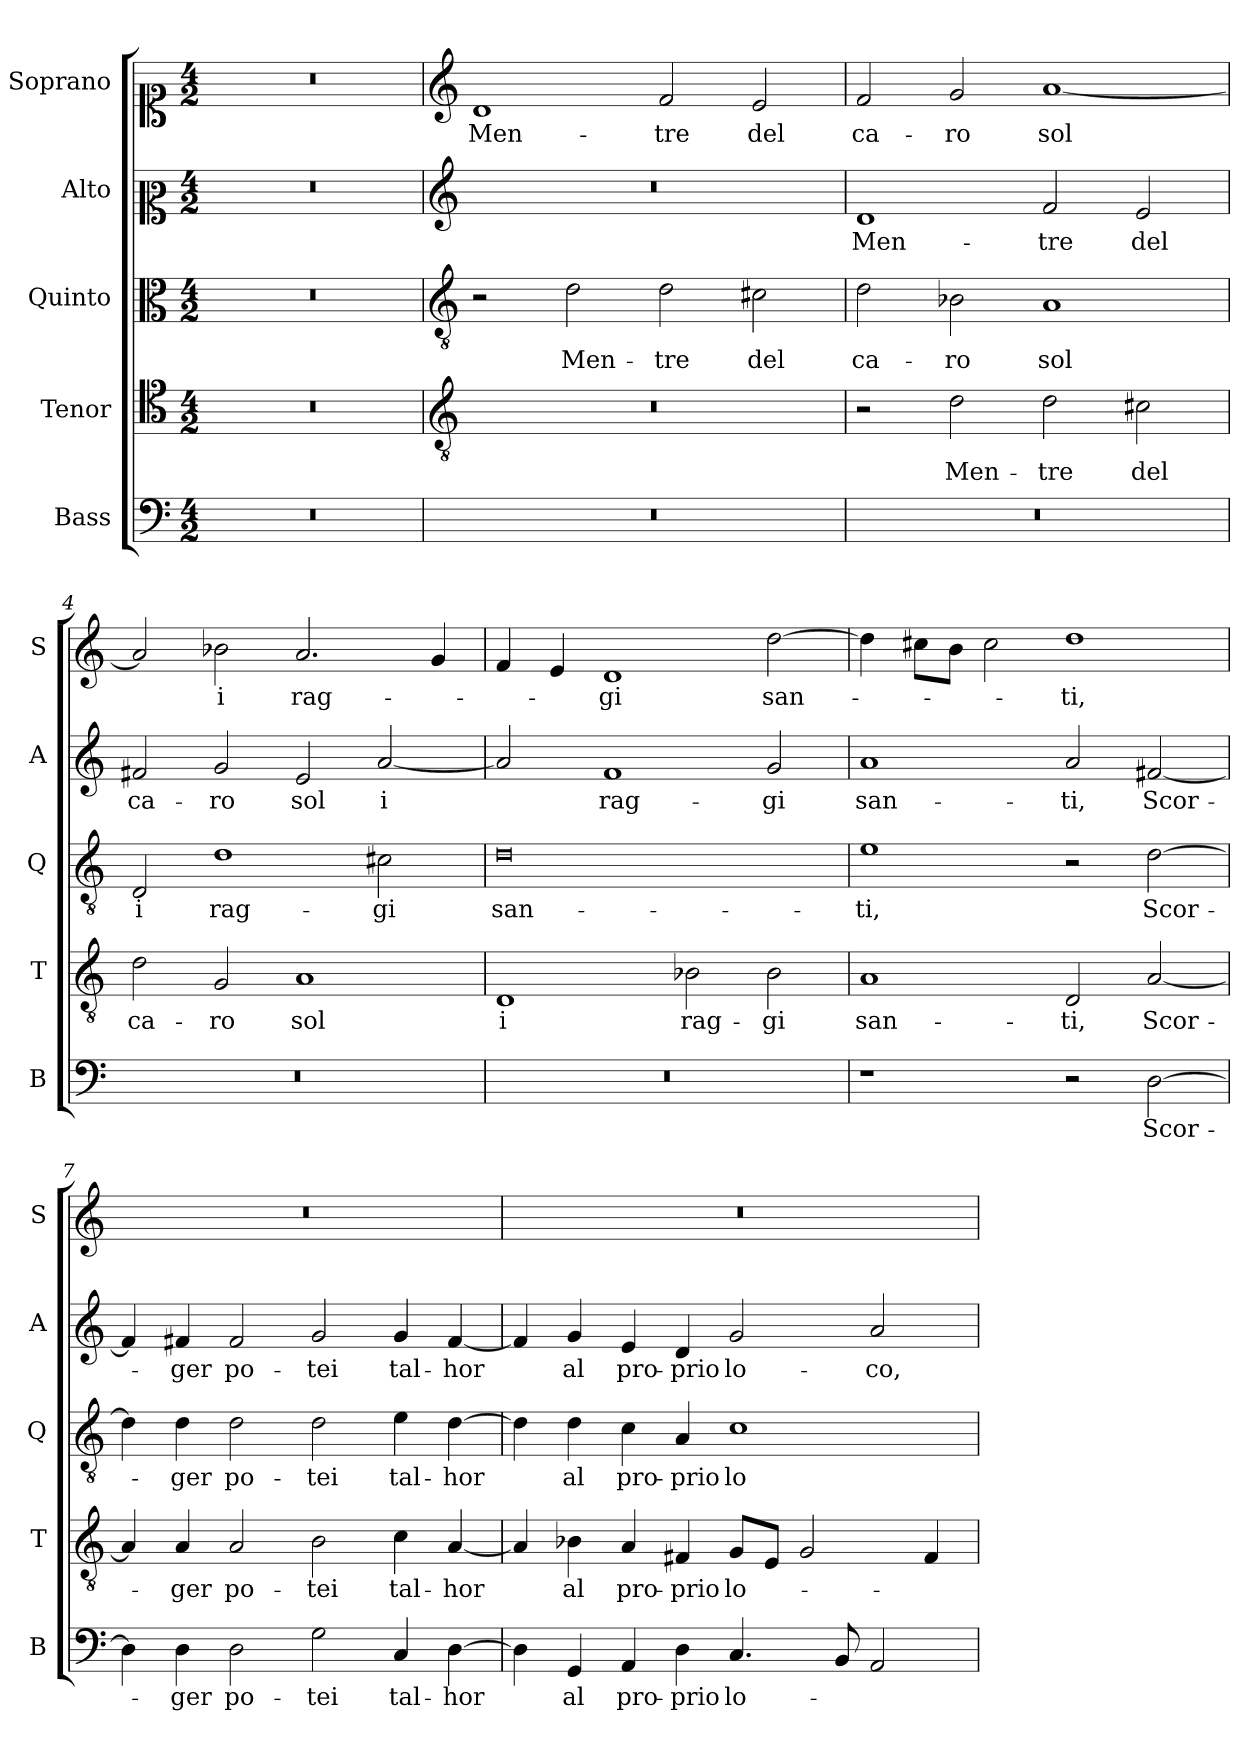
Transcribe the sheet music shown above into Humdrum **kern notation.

**kern	**text	**kern	**text	**kern	**text	**kern	**text	**kern	**text
*part5	*part5	*part4	*part4	*part3	*part3	*part2	*part2	*part1	*part1
*staff5	*staff5	*staff4	*staff4	*staff3	*staff3	*staff2	*staff2	*staff1	*staff1
*I"Bass	*	*I"Tenor	*	*I"Quinto	*	*I"Alto	*	*I"Soprano	*
*I'B	*	*I'T	*	*I'Q	*	*I'A	*	*I'S	*
*clefF4	*	*clefC4	*	*clefC3	*	*clefC2	*	*clefC1	*
*k[]	*	*k[]	*	*k[]	*	*k[]	*	*k[]	*
*C:	*	*C:	*	*C:	*	*C:	*	*C:	*
*M4/2	*	*M4/2	*	*M4/2	*	*M4/2	*	*M4/2	*
=1	=1	=1	=1	=1	=1	=1	=1	=1	=1
0r	.	0r	.	0r	.	0r	.	0r	.
=2	=2	=2	=2	=2	=2	=2	=2	=2	=2
*	*	*clefGv2	*	*clefGv2	*	*clefG2	*	*clefG2	*
!	!	!	!	!	!	!	!	!	!LO:LY:b
0r	.	0r	.	2r	.	0r	.	1d	Men-
!	!	!	!	!	!LO:LY:b	!	!	!	!
.	.	.	.	2d\	Men-	.	.	.	.
!	!	!	!	!	!LO:LY:b	!	!	!	!LO:LY:b
.	.	.	.	2d\	-tre	.	.	2f/	-tre
!	!	!	!	!	!LO:LY:b	!	!	!	!LO:LY:b
.	.	.	.	2c#X\	del	.	.	2e/	del
=3	=3	=3	=3	=3	=3	=3	=3	=3	=3
!	!	!	!	!	!LO:LY:b	!	!LO:LY:b	!	!LO:LY:b
0r	.	2r	.	2d\	ca-	1d	Men-	2f/	ca-
!	!	!	!LO:LY:b	!	!LO:LY:b	!	!	!	!LO:LY:b
.	.	2d\	Men-	2B-X\	-ro	.	.	2g/	-ro
!	!	!	!LO:LY:b	!	!LO:LY:b	!	!LO:LY:b	!	!LO:LY:b
.	.	2d\	-tre	1A	sol	2f/	-tre	[1a	sol
!	!	!	!LO:LY:b	!	!	!	!LO:LY:b	!	!
.	.	2c#X\	del	.	.	2e/	del	.	.
=4	=4	=4	=4	=4	=4	=4	=4	=4	=4
!	!	!	!LO:LY:b	!	!LO:LY:b	!	!LO:LY:b	!	!
0r	.	2d\	ca-	2D/	i	2f#X/	ca-	2a/]	.
!	!	!	!LO:LY:b	!	!LO:LY:b	!	!LO:LY:b	!	!LO:LY:b
.	.	2G/	-ro	1d	rag-	2g/	-ro	2b-X\	i
!	!	!	!LO:LY:b	!	!	!	!LO:LY:b	!	!LO:LY:b
.	.	1A	sol	.	.	2e/	sol	2.a/	rag-
!	!	!	!	!	!LO:LY:b	!	!LO:LY:b	!	!
.	.	.	.	2c#X\	-gi	[2a/	i	.	.
.	.	.	.	.	.	.	.	4g/	.
!!LO:LB:g=z
=5	=5	=5	=5	=5	=5	=5	=5	=5	=5
!	!	!	!LO:LY:b	!	!LO:LY:b	!	!	!	!
0r	.	1D	i	0d	san-	2a/]	.	4f/	.
.	.	.	.	.	.	.	.	4e/	.
!	!	!	!	!	!	!	!LO:LY:b	!	!LO:LY:b
.	.	.	.	.	.	1f	rag-	1d	-gi
!	!	!	!LO:LY:b	!	!	!	!	!	!
.	.	2B-X\	rag-	.	.	.	.	.	.
!	!	!	!LO:LY:b	!	!	!	!LO:LY:b	!	!LO:LY:b
.	.	2B-\	-gi	.	.	2g/	-gi	[2dd\	san-
=6	=6	=6	=6	=6	=6	=6	=6	=6	=6
!	!	!	!LO:LY:b	!	!LO:LY:b	!	!LO:LY:b	!	!
1r	.	1A	san-	1e	-ti,	1a	san-	4dd\]	.
.	.	.	.	.	.	.	.	8cc#X\L	.
.	.	.	.	.	.	.	.	8b\J	.
.	.	.	.	.	.	.	.	2cc#\	.
!	!	!	!LO:LY:b	!	!	!	!LO:LY:b	!	!LO:LY:b
2r	.	2D/	-ti,	2r	.	2a/	-ti,	1dd	-ti,
!	!LO:LY:b	!	!LO:LY:b	!	!LO:LY:b	!	!LO:LY:b	!	!
[2D\	Scor-	[2A/	Scor-	[2d\	Scor-	[2f#X/	Scor-	.	.
=7	=7	=7	=7	=7	=7	=7	=7	=7	=7
4D\]	.	4A/]	.	4d\]	.	4f#/]	.	0r	.
!	!LO:LY:b	!	!LO:LY:b	!	!LO:LY:b	!	!LO:LY:b	!	!
4D\	-ger	4A/	-ger	4d\	-ger	4f#X/	-ger	.	.
!	!LO:LY:b	!	!LO:LY:b	!	!LO:LY:b	!	!LO:LY:b	!	!
2D\	po-	2A/	po-	2d\	po-	2f#/	po-	.	.
!	!LO:LY:b	!	!LO:LY:b	!	!LO:LY:b	!	!LO:LY:b	!	!
2G\	-tei	2B\	-tei	2d\	-tei	2g/	-tei	.	.
!	!LO:LY:b	!	!LO:LY:b	!	!LO:LY:b	!	!LO:LY:b	!	!
4C/	tal-	4c\	tal-	4e\	tal-	4g/	tal-	.	.
!	!LO:LY:b	!	!LO:LY:b	!	!LO:LY:b	!	!LO:LY:b	!	!
[4D\	-hor	[4A/	-hor	[4d\	-hor	[4f#/	-hor	.	.
=8	=8	=8	=8	=8	=8	=8	=8	=8	=8
4D\]	.	4A/]	.	4d\]	.	4f#/]	.	0r	.
!	!LO:LY:b	!	!LO:LY:b	!	!LO:LY:b	!	!LO:LY:b	!	!
4GG/	al	4B-X\	al	4d\	al	4g/	al	.	.
!	!LO:LY:b	!	!LO:LY:b	!	!LO:LY:b	!	!LO:LY:b	!	!
4AA/	pro-	4A/	pro-	4c\	pro-	4e/	pro-	.	.
!	!LO:LY:b	!	!LO:LY:b	!	!LO:LY:b	!	!LO:LY:b	!	!
4D\	-prio	4F#X/	-prio	4A/	-prio	4d/	-prio	.	.
!	!LO:LY:b	!	!LO:LY:b	!	!LO:LY:b	!	!LO:LY:b	!	!
4.C/	lo-	8G/L	lo-	1c	lo-	2g/	lo-	.	.
.	.	8E/J	.	.	.	.	.	.	.
.	.	2G/	.	.	.	.	.	.	.
8BB/	.	.	.	.	.	.	.	.	.
!	!	!	!	!	!	!	!LO:LY:b	!	!
2AA/	.	.	.	.	.	2a/	-co,	.	.
.	.	4F#/	.	.	.	.	.	.	.
=	=	=	=	=	=	=	=	=	=
*-	*-	*-	*-	*-	*-	*-	*-	*-	*-
